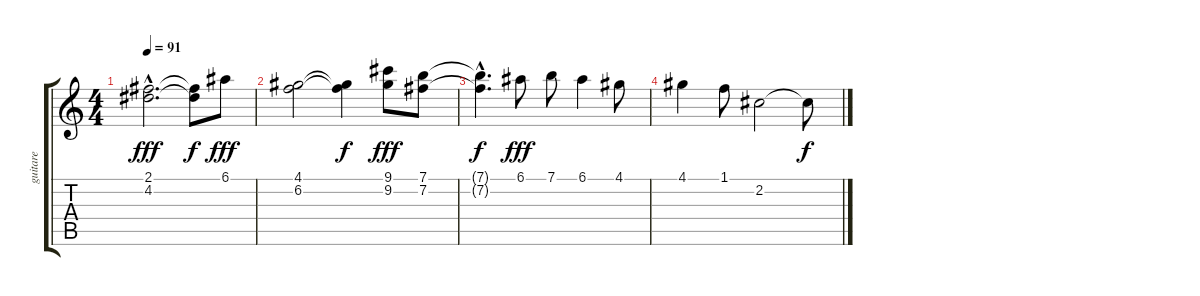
\track ("guitare" "guitare") {instrument electricguitarclean}
\staff {score tabs}
\tuning (E4 B3 G3 D3 A2 E2) {hide}
\ts (4 4)
\tempo 91
\clef g2
\ks c
(2.1{hac} 4.2{hac}).2{d dy fff} (2.1{t} 4.2{t}).8{dy f} 6.1.8{dy fff} |
(4.1 6.2).2 (4.1{t} 6.2{t}).4{dy f} (9.1 9.2).8{dy fff} (7.1 7.2).8 |
(7.1{hac t} 7.2{t}).4{d dy f} 6.1.8{dy fff} 7.1.8 6.1.4 4.1.8 |
4.1.4 1.1.8 2.2.2 2.2{t}.8{dy f}
